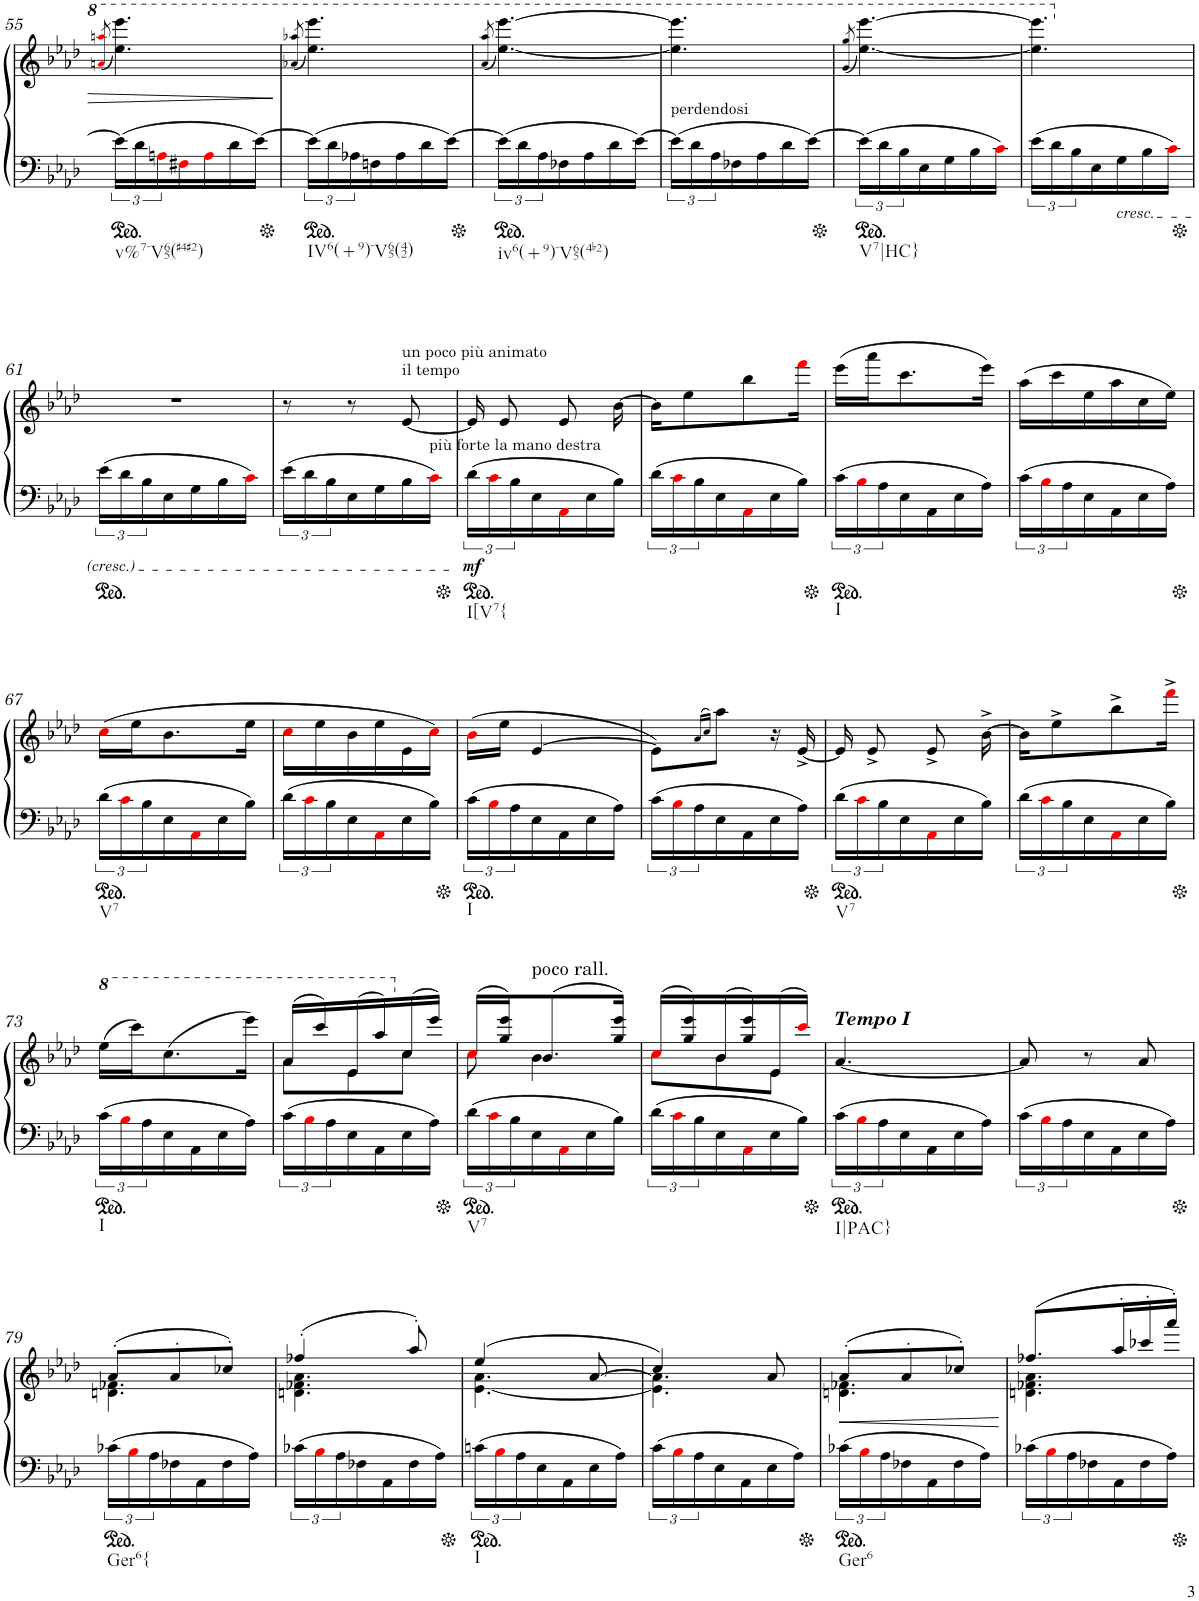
**kern	**kern	**dynam
*part1	*part1	*part1
*staff2	*staff1	*staff1/2
*I"Piano	*	*
*I'Pno.	*	*
!!LO:PB:g=z
*clefF4	*clefG2	*
*k[b-e-a-d-]	*k[b-e-a-d-]	*
*M3/8	*M3/8	*
=55	=55	=55
.	(8qaani/ 8qaaani/	.
!LO:TX:b:t=v%7-V65(#4#2)	!	!
24e-\LL]	4.eee-\ 4.eeee-\)	.
24d-\	.	.
24Ani\	.	.
16F#Xi\	.	.
16Ai\	.	.
16d-\	.	.
[16e-\JJ	.	.
=56	=56	=56
.	(8qaa-X/ 8qaaa-X/	.
!LO:TX:b:t=IV6(+9)-V65(42)	!	!
24e-\LL]	4.eee-\ 4.eeee-\)	.
24d-\	.	.
24A-X\	.	.
16Fn\	.	.
16A-\	.	.
16d-\	.	.
[16e-\JJ	.	.
=57	=57	=57
.	(8qaa-/ 8qaaa-/	.
!LO:TX:b:t=iv6(+9)-V65(4b2)	!	!
24e-\LL]	[4.eee-\ [4.eeee-\)	.
24d-\	.	.
24A-\	.	.
16F-X\	.	.
16A-\	.	.
16d-\	.	.
[16e-\JJ	.	.
=58	=58	=58
!	!LO:TX:b:t=perdendosi	!
24e-\LL]	4.eee-\] 4.eeee-\]	.
24d-\	.	.
24A-\	.	.
16F-X\	.	.
16A-\	.	.
16d-\	.	.
[16e-\JJ	.	.
=59	=59	=59
.	(8qgg/ 8qggg/	.
!LO:TX:b:t=V7|HC}	!	!
24e-\LL]	[4.eee-\ [4.eeee-\)	.
24d-\	.	.
24B-\	.	.
16E-\	.	.
16G\	.	.
16B-\	.	.
16ci\JJ	.	.
=60	=60	=60
24e-\LL	4.eee-\] 4.eeee-\]	.
24d-\	.	.
24B-\	.	.
16E-\	.	.
!LO:TX:b:i:t=cresc.	!	!
16G\	.	.
16B-\	.	.
16ci\JJ	.	.
!!LO:LB:g=z
=61	=61	=61
24e-\LL	4.r	.
24d-\	.	.
24B-\	.	.
16E-\	.	.
16G\	.	.
16B-\	.	.
16ci\JJ	.	.
=62	=62	=62
24e-\LL	8r	.
24d-\	.	.
24B-\	.	.
16E-\	8r	.
16G\	.	.
!	!LO:TX:a:t=un poco più animato	!
!	!LO:TX:a:t=il tempo	!
16B-\	[8e-/	.
!LO:TX:a:t=più forte la mano destra	!	!
16ci\JJ	.	.
=63	=63	=63
!LO:TX:b:t=I[V7{	!	!
!	!	!LO:DY:b=2
24d-\LL	16e-/]	mf
24ci\	.	.
.	8e-/	.
24B-\	.	.
16E-\	.	.
16AA-i\	8e-/	.
16E-\	.	.
16B-\JJ	[16b-\	.
=64	=64	=64
24d-\LL	16b-\KL]	.
24ci\	.	.
.	8ee-\	.
24B-\	.	.
16E-\	.	.
16AA-i\	8bb-\	.
16E-\	.	.
16B-\JJ	16fffi\Jk	.
=65	=65	=65
!LO:TX:b:t=I	!	!
24c\LL	(16eee-\LL	.
24B-i\	.	.
.	16aaa-\J	.
24A-\	.	.
16E-\	8.ccc\	.
16AA-\	.	.
16E-\	.	.
16A-\JJ	16eee-\Jk)	.
=66	=66	=66
24c\LL	(16aa-\LL	.
24B-i\	.	.
.	16ccc\	.
24A-\	.	.
16E-\	16ee-\	.
16AA-\	16aa-\	.
16E-\	16cc\	.
16A-\JJ	16ee-\JJ)	.
!!LO:LB:g=z
=67	=67	=67
!LO:TX:b:t=V7	!	!
24d-\LL	(16cci\LL	.
24ci\	.	.
.	16ee-\J	.
24B-\	.	.
16E-\	8.b-\	.
16AA-i\	.	.
16E-\	.	.
16B-\JJ	16ee-\Jk	.
=68	=68	=68
24d-\LL	16cci\LL	.
24ci\	.	.
.	16ee-\	.
24B-\	.	.
16E-\	16b-\	.
16AA-i\	16ee-\	.
16E-\	16e-\	.
16B-\JJ	16cci\JJ)	.
=69	=69	=69
!LO:TX:b:t=I	!	!
24c\LL	(16b-i\LL	.
24B-i\	.	.
.	16ee-\JJ	.
24A-\	.	.
16E-\	[4e-/	.
16AA-\	.	.
16E-\	.	.
16A-\JJ	.	.
=70	=70	=70
24c\LL	8e-\L])	.
24B-i\	.	.
24A-\	.	.
.	(>16qa-/LL	.
.	16qcc/JJ)	.
16E-\	8aa-\J	.
16AA-\	.	.
16E-\	16r	.
16A-\JJ	[16e-^/	.
=71	=71	=71
!LO:TX:b:t=V7	!	!
24d-\LL	16e-/]	.
24ci\	.	.
.	8e-^/	.
24B-\	.	.
16E-\	.	.
16AA-i\	8e-^/	.
16E-\	.	.
16B-\JJ	[16b-^\	.
=72	=72	=72
24d-\LL	16b-\KL]	.
24ci\	.	.
.	8ee-^\	.
24B-\	.	.
16E-\	.	.
16AA-i\	8bb-^\	.
16E-\	.	.
16B-\JJ	16fff^i\Jk	.
!!LO:LB:g=z
=73	=73	=73
*	*8va	*
!LO:TX:b:t=I	!	!
24c\LL	(16eee-\LL	.
24B-i\	.	.
.	16cccc\J)	.
24A-\	.	.
16E-\	(8.ccc\	.
16AA-\	.	.
16E-\	.	.
16A-\JJ	16eeee-\Jk)	.
=74	=74	=74
*	*^	*
24c\LL	(16aa-/LL	8aa-\L	.
24B-i\	.	.	.
.	16cccc/)	.	.
24A-\	.	.	.
16E-\	(16ee-/	8ee-\	.
16AA-\	16aaa-/)	.	.
*	*X8va	*	*
16E-\	(16cc/	8cc\J	.
16A-\JJ	16eee-/JJ)	.	.
=75	=75	=75	=75
!LO:TX:b:t=V7	!	!	!
24d-\LL	(16cci/LL	8cci\	.
24ci\	.	.	.
.	16gg/ 16eee-/J)	.	.
24B-\	.	.	.
!	!LO:TX:a:t=poco rall.	!	!
16E-\	(8.b-/	4b-\	.
16AA-i\	.	.	.
16E-\	.	.	.
16B-\JJ	16gg/ 16eee-/Jk)	.	.
=76	=76	=76	=76
24d-\LL	(16cci/LL	8cci\L	.
24ci\	.	.	.
.	16gg/ 16eee-/)	.	.
24B-\	.	.	.
16E-\	(16b-/	8b-\	.
16AA-i\	16gg/ 16eee-/)	.	.
16E-\	(16e-/	8e-\J	.
16B-\JJ	16ccci/JJ)	.	.
*	*v	*v	*
=77	=77	=77
!	!LO:TX:a:Bi:t=Tempo I	!
!LO:TX:b:t=I|PAC}	!	!
24c\LL	[4.a-/	.
24B-i\	.	.
24A-\	.	.
16E-\	.	.
16AA-\	.	.
16E-\	.	.
16A-\JJ	.	.
=78	=78	=78
24c\LL	8a-/]	.
24B-i\	.	.
24A-\	.	.
16E-\	8r	.
16AA-\	.	.
16E-\	8a-/	.
16A-\JJ	.	.
!!LO:LB:g=z
=79	=79	=79
*	*^	*
!LO:TX:b:t=Ger6{	!	!	!
24c-X\LL	(8a-'/L	4.dn\ 4.f-X\	.
24B-i\	.	.	.
24A-\	.	.	.
16F-X\	8a-'/	.	.
16AA-\	.	.	.
16F-\	8cc-X'/J)	.	.
16A-\JJ	.	.	.
=80	=80	=80	=80
24c-X\LL	(4ff-X'/	4.dn\ 4.f-X\ 4.a-\	.
24B-i\	.	.	.
24A-\	.	.	.
16F-X\	.	.	.
16AA-\	.	.	.
16F-\	8aa-'/)	.	.
16A-\JJ	.	.	.
=81	=81	=81	=81
!LO:TX:b:t=I	!	!	!
24cn\LL	(4ee-/	[4.e-\ 4.a-\	.
24B-i\	.	.	.
24A-\	.	.	.
16E-\	.	.	.
16AA-\	.	.	.
16E-\	[8a-/	.	.
16A-\JJ	.	.	.
=82	=82	=82	=82
24c\LL	4cc/)	4.e-\] 4.a-\]	.
24B-i\	.	.	.
24A-\	.	.	.
16E-\	.	.	.
16AA-\	.	.	.
16E-\	8a-/	.	.
16A-\JJ	.	.	.
=83	=83	=83	=83
!LO:TX:b:t=Ger6	!	!	!
!	!	!	!LO:HP:b
24c-X\LL	(8a-'/L	4.dn\ 4.f-X\	<
24B-i\	.	.	.
24A-\	.	.	.
16F-X\	8a-'/	.	.
16AA-\	.	.	.
16F-\	8cc-X'/J)	.	.
16A-\JJ	.	.	.
*	*v	*v	*
.	.	[
=84	=84	=84
*	*^	*
24c-X\LL	(8.ff-X/L	4.dn\ 4.f-X\ 4.a-\	.
24B-i\	.	.	.
24A-\	.	.	.
16F-X\	.	.	.
16AA-\	16aa-'/L	.	.
16F-\	16ccc-X'/	.	.
16A-\JJ	16aaa-'/JJ)	.	.
*	*v	*v	*
=	=	=
*-	*-	*-
